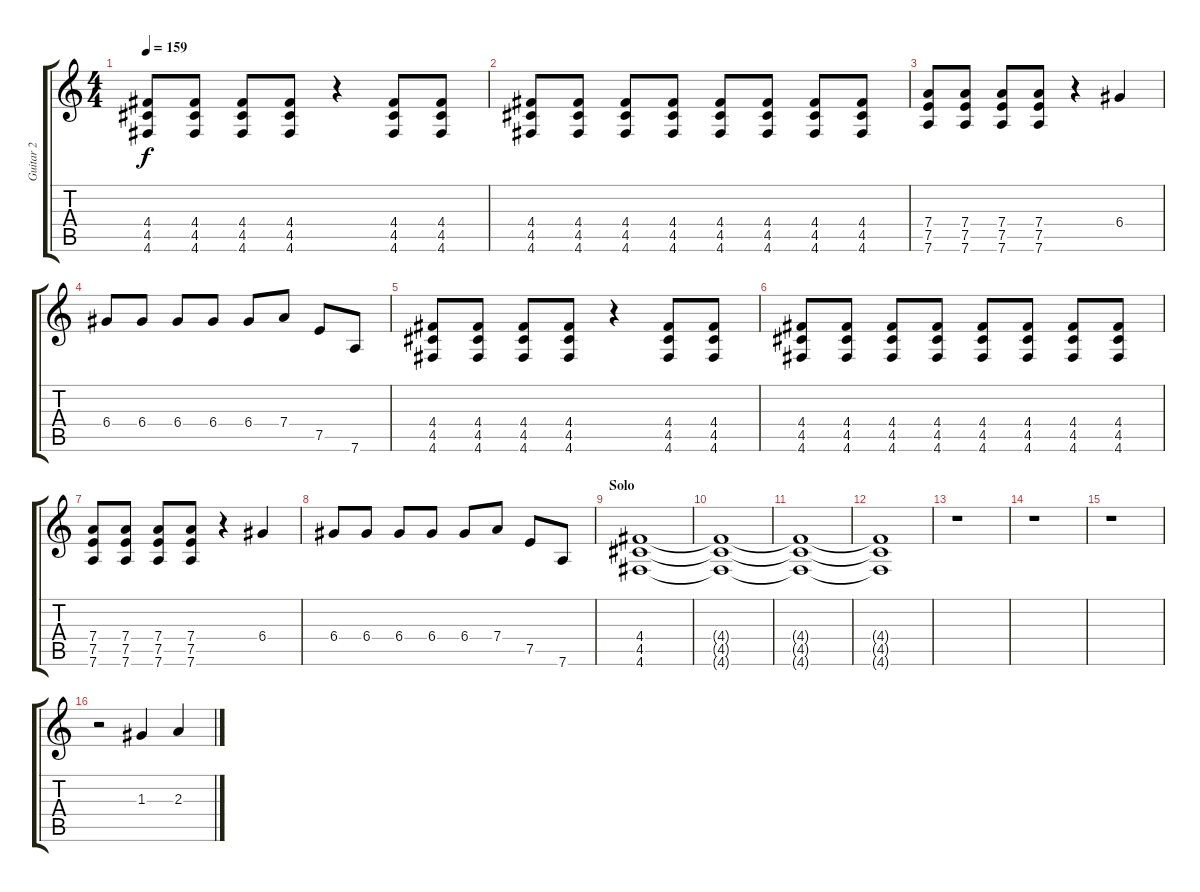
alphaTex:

\track ("Guitar 2" "Guitar 2") {instrument acousticguitarsteel}
\staff {score tabs}
\tuning (E4 B3 G3 D3 A2 D2) {hide}
\ts (4 4)
\tempo 159
\clef g2
\ks c
(4.4 4.5 4.6).8{dy f volume 10} (4.4 4.5 4.6).8 (4.4 4.5 4.6).8 (4.4 4.5 4.6).8 r.4 (4.4 4.5 4.6).8 (4.4 4.5 4.6).8 |
(4.4 4.5 4.6).8 (4.4 4.5 4.6).8 (4.4 4.5 4.6).8 (4.4 4.5 4.6).8 (4.4 4.5 4.6).8 (4.4 4.5 4.6).8 (4.4 4.5 4.6).8 (4.4 4.5 4.6).8 |
(7.4 7.5 7.6).8 (7.4 7.5 7.6).8 (7.4 7.5 7.6).8 (7.4 7.5 7.6).8 r.4 6.4.4{volume 13} |
6.4.8 6.4.8 6.4.8 6.4.8 6.4.8 7.4.8 7.5.8 7.6.8 |
(4.4 4.5 4.6).8{volume 10} (4.4 4.5 4.6).8 (4.4 4.5 4.6).8 (4.4 4.5 4.6).8 r.4 (4.4 4.5 4.6).8 (4.4 4.5 4.6).8 |
(4.4 4.5 4.6).8 (4.4 4.5 4.6).8 (4.4 4.5 4.6).8 (4.4 4.5 4.6).8 (4.4 4.5 4.6).8 (4.4 4.5 4.6).8 (4.4 4.5 4.6).8 (4.4 4.5 4.6).8 |
(7.4 7.5 7.6).8 (7.4 7.5 7.6).8 (7.4 7.5 7.6).8 (7.4 7.5 7.6).8 r.4 6.4.4{volume 13} |
6.4.8 6.4.8 6.4.8 6.4.8 6.4.8 7.4.8 7.5.8 7.6.8 |
\section ("" "Solo")
(4.4 4.5 4.6).1{instrument acousticguitarsteel} |
(4.4{t} 4.5{t} 4.6{t}).1 |
(4.4{t} 4.5{t} 4.6{t}).1 |
(4.4{t} 4.5{t} 4.6{t}).1 |
r.1 |
r.1 |
r.1 |
r.2 1.3.4 2.3.4
